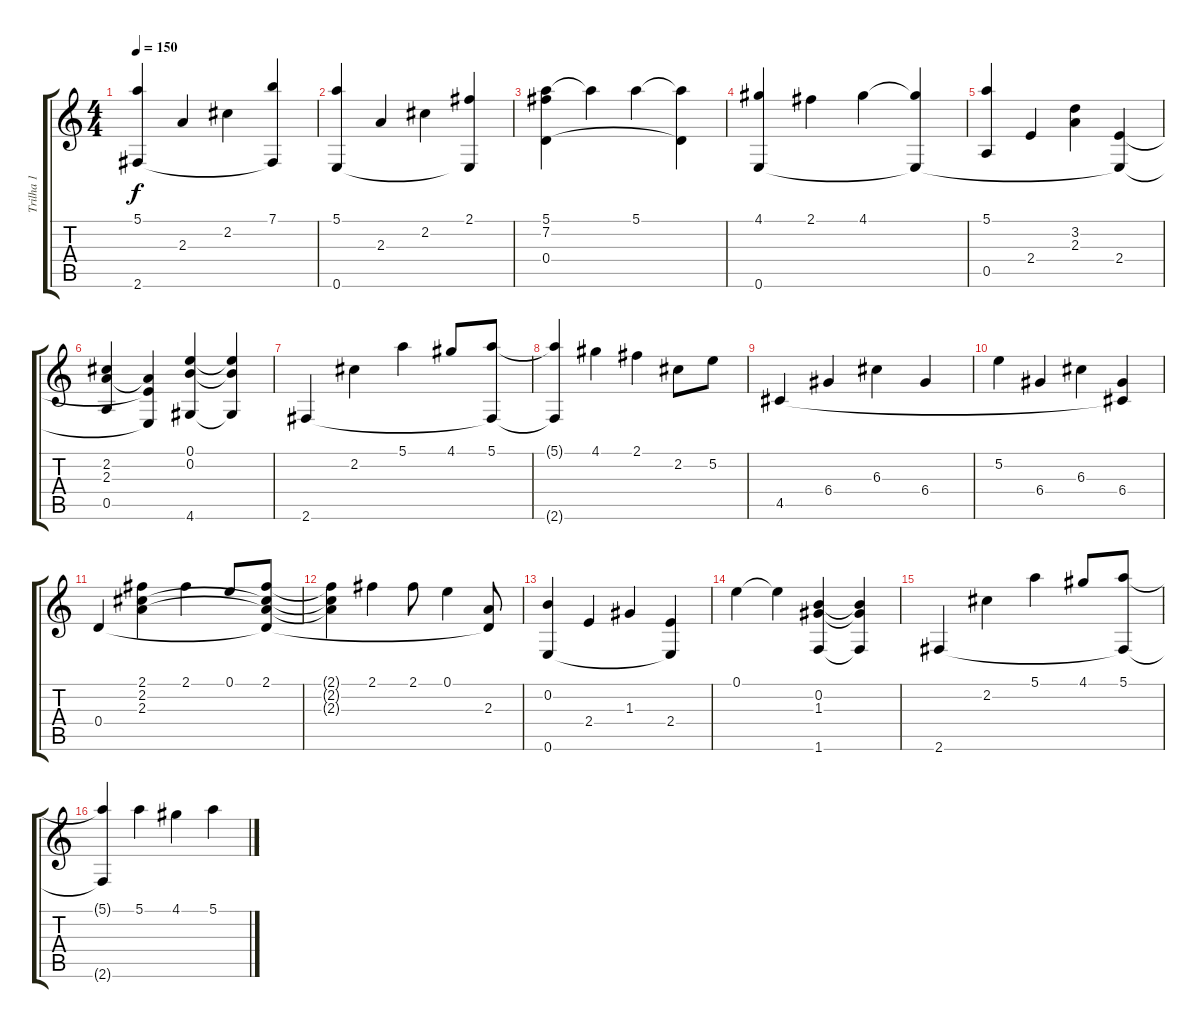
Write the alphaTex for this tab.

\track ("Trilha 1" "Trilha 1") {instrument acousticguitarsteel}
\staff {score tabs}
\tuning (E4 B3 G3 D3 A2 E2) {hide}
\ts (4 4)
\tempo 150
\clef g2
\ks c
(5.1 2.6).4{dy f} 2.3.4 2.2.4 (7.1 2.6{t}).4 |
(5.1 0.6).4 2.3.4 2.2.4 (2.1 0.6{t}).4 |
(5.1 7.2 0.4).4 5.1{t}.4 5.1.4 (5.1{t} 0.4{t}).4 |
(4.1 0.6).4 2.1.4 4.1.4 (4.1{t} 0.6{t}).4 |
(5.1 0.5).4 2.4.4 (3.2 2.3).4 (2.4 0.6{t}).4 |
(2.2 2.3 0.5).4 (2.3{t} 2.4{t} 0.6{t}).4 (0.1 0.2 4.6).4 (0.1{t} 0.2{t} 4.6{t}).4 |
2.6.4 2.2.4 5.1.4 4.1.8 (5.1 2.6{t}).8 |
(5.1{t} 2.6{t}).4 4.1.4 2.1.4 2.2.8 5.2.8 |
4.5.4 6.4.4 6.3.4 6.4.4 |
5.2.4 6.4.4 6.3.4 (6.4 4.5{t}).4 |
0.4.4 (2.1 2.2 2.3).4 2.1.4 0.1.8 (2.1 2.2{t} 2.3{t} 0.4{t}).8 |
(2.1{t} 2.2{t} 2.3{t}).4 2.1.4 2.1.8 0.1.4 (2.3 0.4{t}).8 |
(0.2 0.6).4 2.4.4 1.3.4 (2.4 0.6{t}).4 |
0.1.4 0.1{t}.4 (0.2 1.3 1.6).4 (0.2{t} 1.3{t} 1.6{t}).4 |
2.6.4 2.2.4 5.1.4 4.1.8 (5.1 2.6{t}).8 |
(5.1{t} 2.6{t}).4 5.1.4 4.1.4 5.1.4
